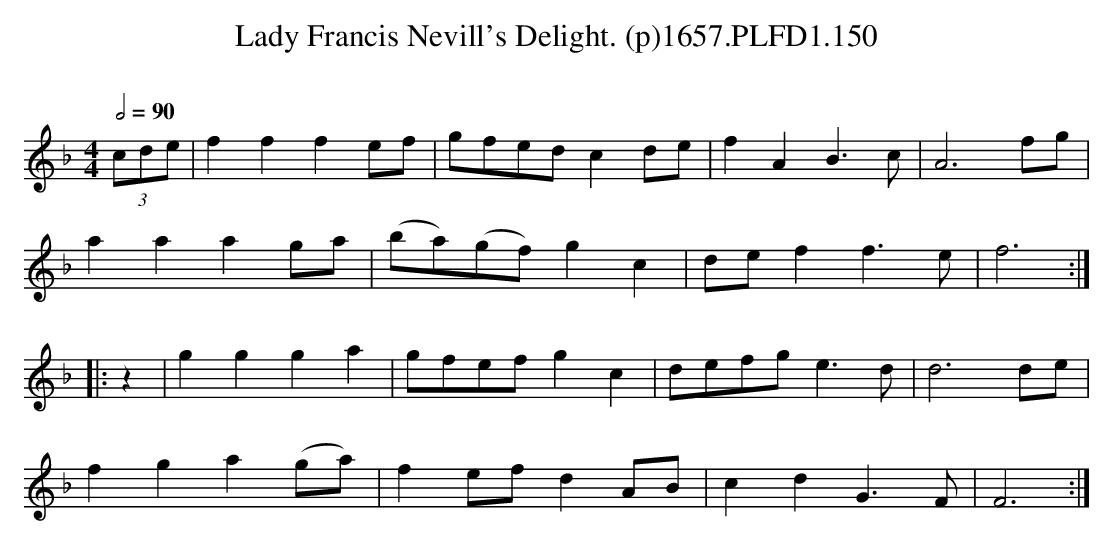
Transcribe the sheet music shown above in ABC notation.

X:1
T:Lady Francis Nevill's Delight. (p)1657.PLFD1.150
M:4/4
L:1/8
Q:1/2=90
O:
K:F
(3cde|f2f2f2ef|gfedc2de|f2A2B3c|A6fg|
a2a2a2ga|(ba)(gf)g2c2|def2f3e|f6:|
|:z2|g2g2g2a2|gfefg2c2|defge3d|d6de|
f2g2a2(ga)|f2efd2AB|c2d2G3F|F6:|
